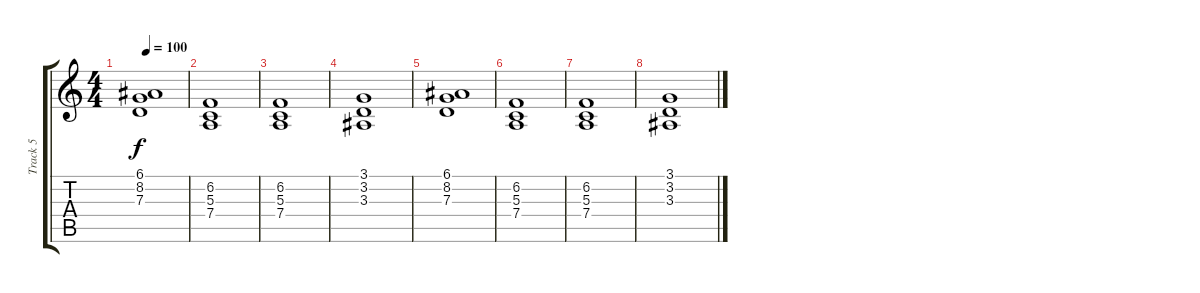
\track ("Track 5" "Track 5") {instrument stringensemble1}
\staff {score tabs}
\tuning (E4 B3 G3 D3 A2 E2) {hide}
\ts (4 4)
\tempo 100
\clef g2
\ks c
(6.1 8.2 7.3).1{dy f} |
(6.2 5.3 7.4).1 |
(6.2 5.3 7.4).1 |
(3.1 3.2 3.3).1 |
(6.1 8.2 7.3).1 |
(6.2 5.3 7.4).1 |
(6.2 5.3 7.4).1 |
(3.1 3.2 3.3).1
